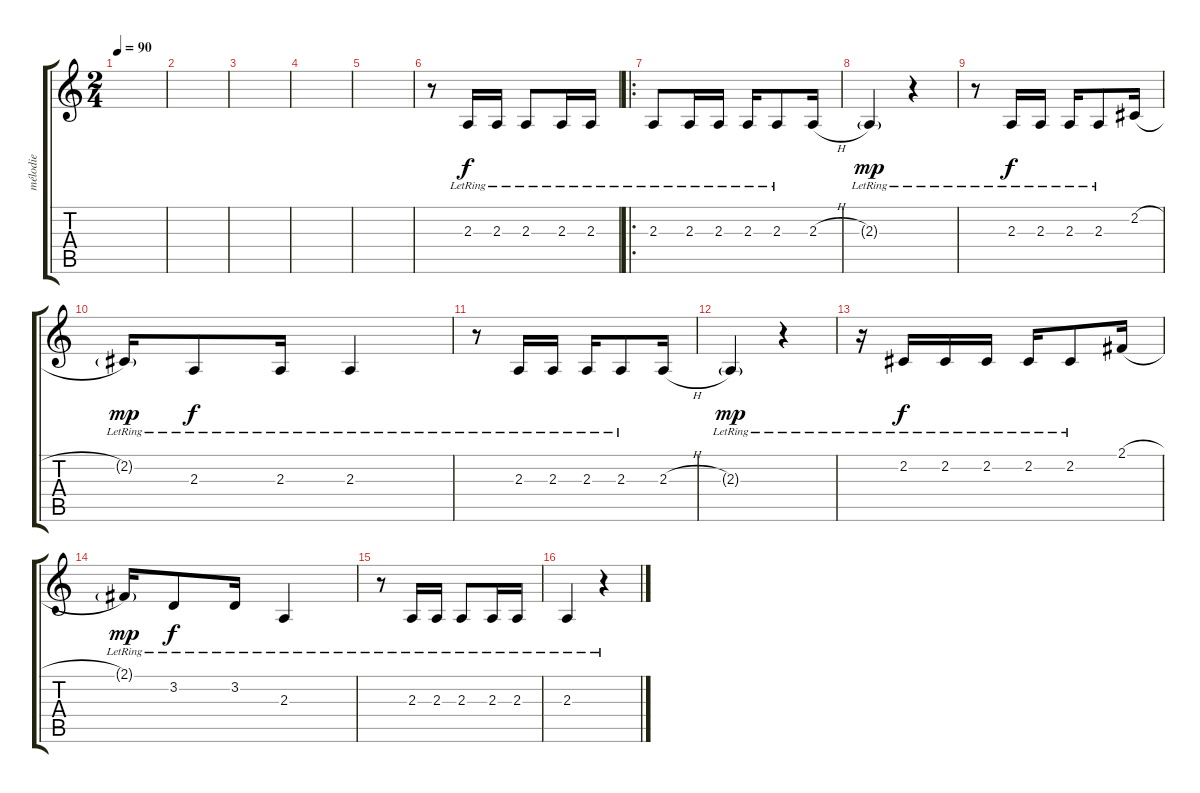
\track ("mélodie" "mélodie") {instrument vibraphone}
\staff {score tabs}
\tuning (E4 B3 G3 D3 A2 E2) {hide}
\ts (2 4)
\tempo 90
\clef g2
\ks c
|
|
|
|
|
r.8 2.3{lr}.16 2.3{lr}.16 2.3{lr}.8 2.3{lr}.16 2.3{lr}.16 |
\ro
2.3{lr}.8 2.3{lr}.16 2.3{lr}.16 2.3{lr}.16 2.3{lr}.8 2.3{h}.16 |
2.3{g lr}.4{dy mp} r.4 |
r.8 2.3{lr}.16{dy f} 2.3{lr}.16 2.3{lr}.16 2.3{lr}.8 2.2{h}.16 |
2.2{g lr}.16{dy mp} 2.3{lr}.8{dy f} 2.3{lr}.16 2.3{lr}.4 |
r.8 2.3{lr}.16 2.3{lr}.16 2.3{lr}.16 2.3{lr}.8 2.3{h}.16 |
2.3{g lr}.4{dy mp} r.4 |
r.16 2.2{lr}.16{dy f} 2.2{lr}.16 2.2{lr}.16 2.2{lr}.16 2.2{lr}.8 2.1{h}.16 |
2.1{g lr}.16{dy mp} 3.2{lr}.8{dy f} 3.2{lr}.16 2.3{lr}.4 |
r.8 2.3{lr}.16 2.3{lr}.16 2.3{lr}.8 2.3{lr}.16 2.3{lr}.16 |
2.3{lr}.4 r.4
